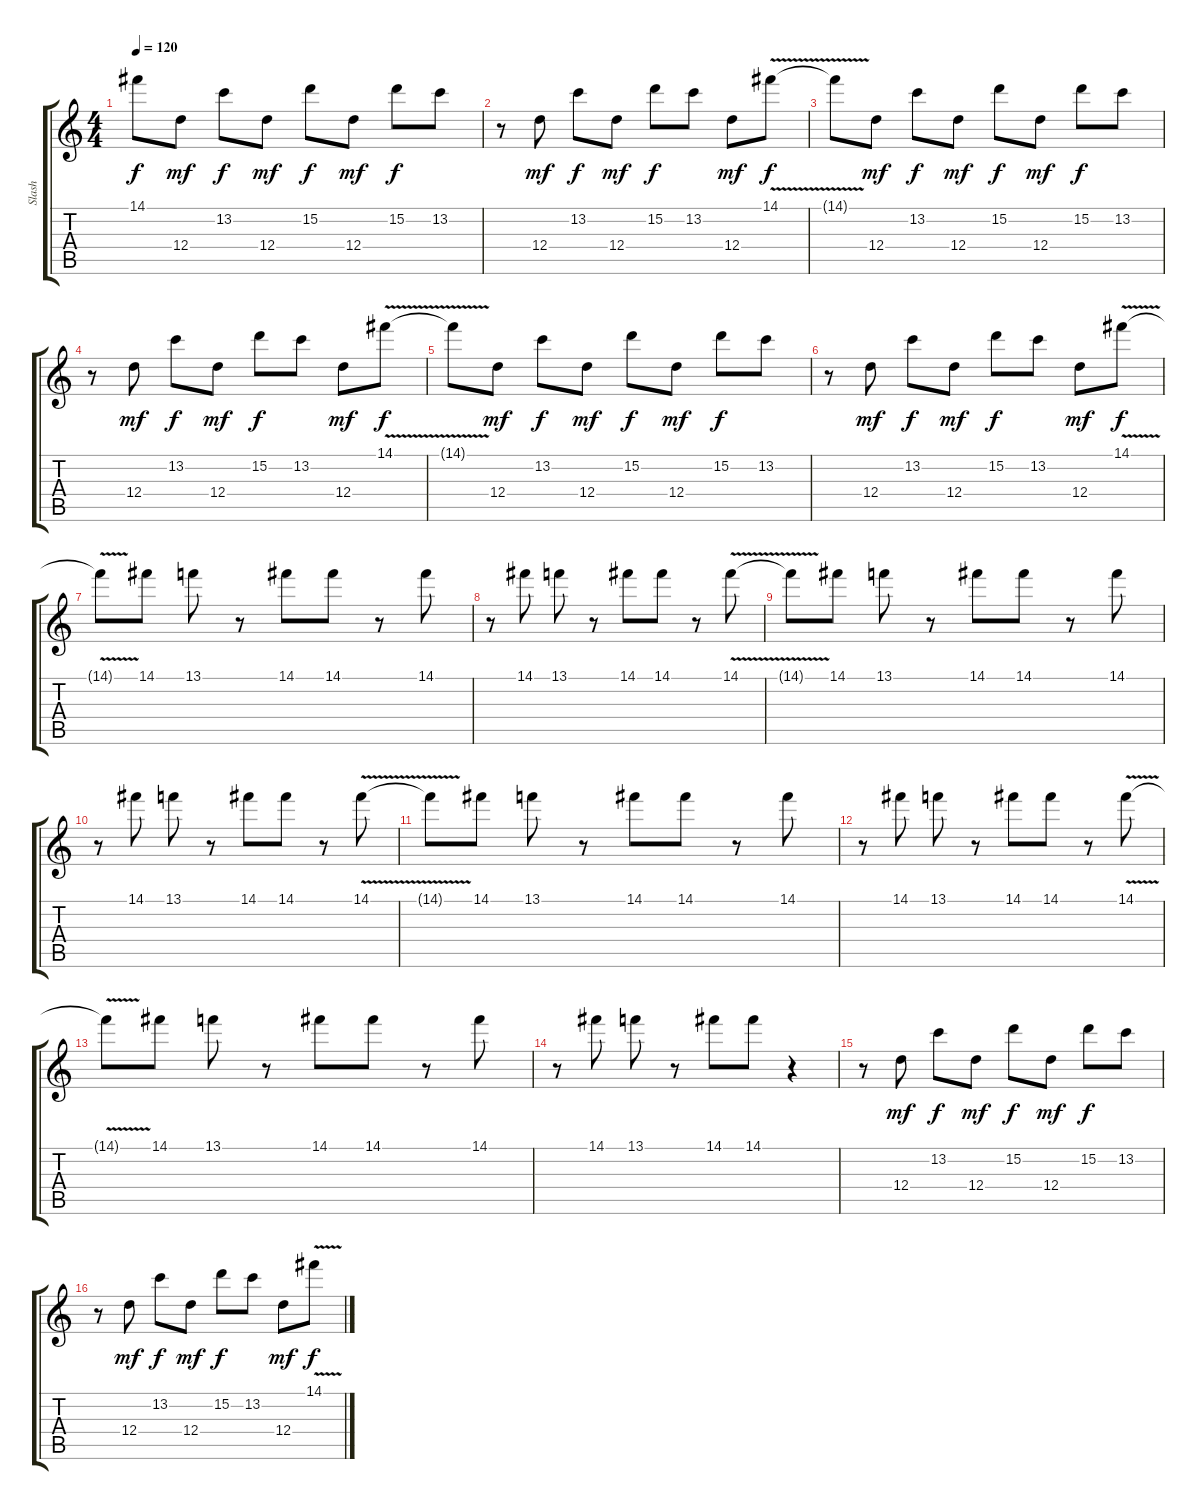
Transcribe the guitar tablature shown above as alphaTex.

\track ("Slash" "Slash") {instrument distortionguitar}
\staff {score tabs}
\tuning (E4 B3 G3 D3 A2 D2) {hide}
\ts (4 4)
\tempo 120
\clef g2
\ks c
14.1{t}.8{dy f} 12.4.8{dy mf volume 10} 13.2.8{dy f} 12.4.8{dy mf} 15.2.8{dy f} 12.4.8{dy mf} 15.2.8{dy f} 13.2.8 |
r.8 12.4.8{dy mf} 13.2.8{dy f} 12.4.8{dy mf} 15.2.8{dy f} 13.2.8 12.4.8{dy mf} 14.1{v}.8{dy f} |
14.1{t}.8 12.4.8{dy mf volume 10} 13.2.8{dy f} 12.4.8{dy mf} 15.2.8{dy f} 12.4.8{dy mf} 15.2.8{dy f} 13.2.8 |
r.8 12.4.8{dy mf} 13.2.8{dy f} 12.4.8{dy mf} 15.2.8{dy f} 13.2.8 12.4.8{dy mf} 14.1{v}.8{dy f} |
14.1{t}.8 12.4.8{dy mf volume 10} 13.2.8{dy f} 12.4.8{dy mf} 15.2.8{dy f} 12.4.8{dy mf} 15.2.8{dy f} 13.2.8 |
r.8 12.4.8{dy mf} 13.2.8{dy f} 12.4.8{dy mf} 15.2.8{dy f} 13.2.8 12.4.8{dy mf} 14.1{v}.8{dy f volume 8} |
14.1{t}.8 14.1.8{volume 6} 13.1.8 r.8 14.1.8 14.1.8 r.8 14.1.8 |
r.8 14.1.8 13.1.8 r.8 14.1.8 14.1.8 r.8 14.1{v}.8 |
14.1{t}.8 14.1.8 13.1.8 r.8 14.1.8 14.1.8 r.8 14.1.8 |
r.8 14.1.8 13.1.8 r.8 14.1.8 14.1.8 r.8 14.1{v}.8 |
14.1{t}.8 14.1.8{volume 6} 13.1.8 r.8 14.1.8 14.1.8 r.8 14.1.8 |
r.8 14.1.8 13.1.8 r.8 14.1.8 14.1.8 r.8 14.1{v}.8 |
14.1{t}.8 14.1.8{volume 6} 13.1.8 r.8 14.1.8 14.1.8 r.8 14.1.8 |
r.8 14.1.8 13.1.8 r.8 14.1.8 14.1.8 r.4 |
r.8 12.4.8{dy mf volume 11 balance 8} 13.2.8{dy f} 12.4.8{dy mf} 15.2.8{dy f} 12.4.8{dy mf} 15.2.8{dy f} 13.2.8 |
r.8 12.4.8{dy mf} 13.2.8{dy f} 12.4.8{dy mf} 15.2.8{dy f} 13.2.8 12.4.8{dy mf} 14.1{v}.8{dy f}
